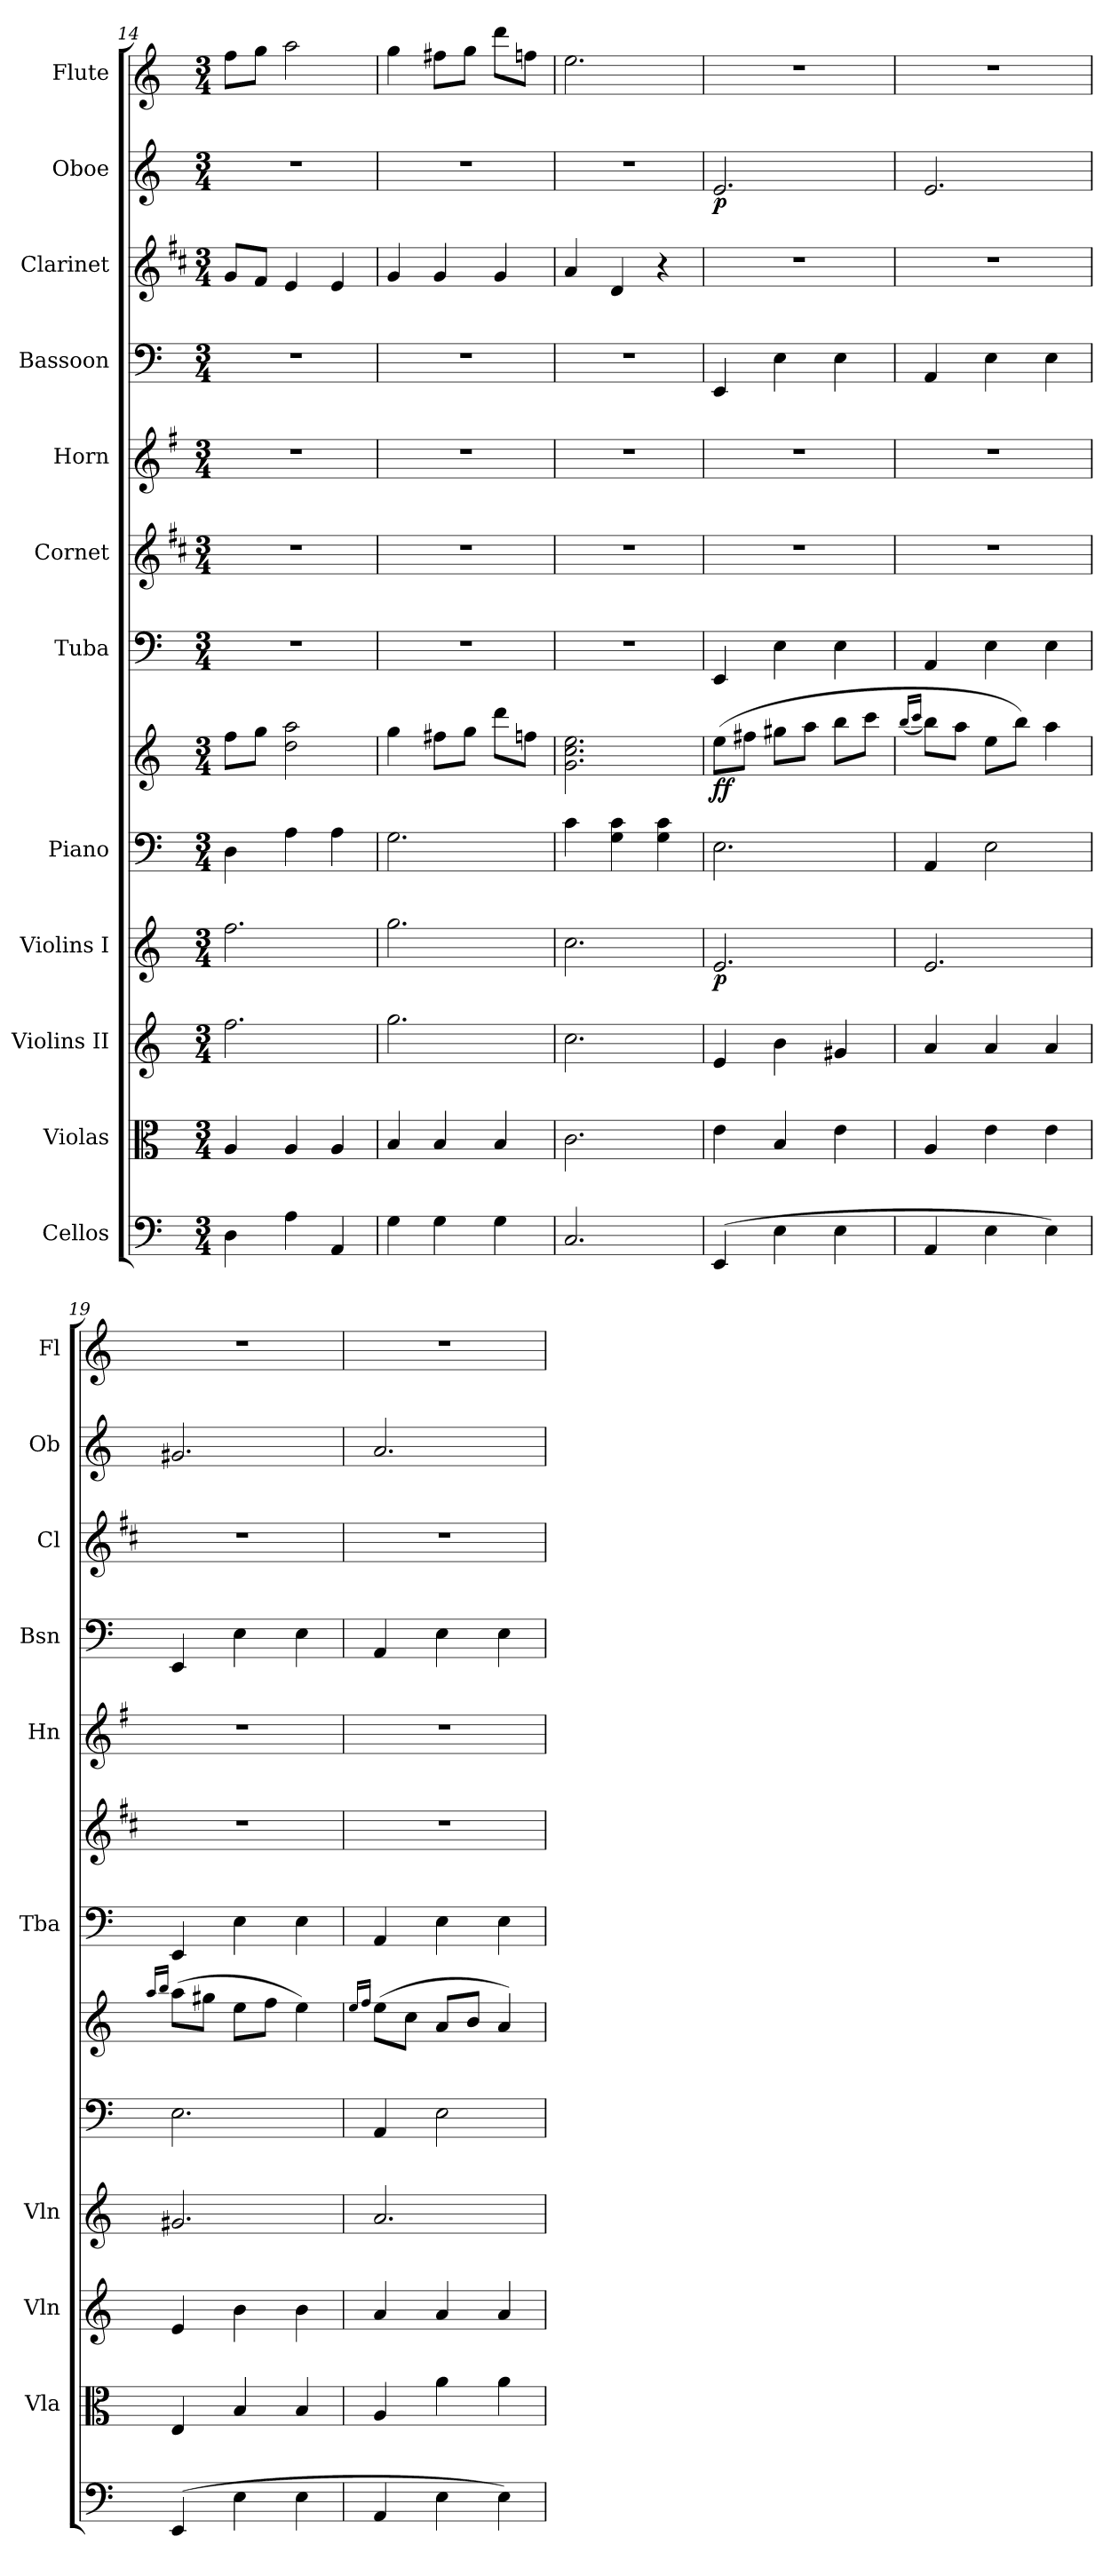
**kern	**kern	**kern	**kern	**dynam	**kern	**kern	**dynam	**kern	**kern	**kern	**kern	**kern	**kern	**dynam	**kern
*part12	*part11	*part10	*part9	*part9	*part8	*part8	*part8	*part7	*part6	*part5	*part4	*part3	*part2	*part2	*part1
*staff13	*staff12	*staff11	*staff10	*staff10	*staff9	*staff8	*staff8/9	*staff7	*staff6	*staff5	*staff4	*staff3	*staff2	*staff2	*staff1
*I"Cellos	*I"Violas	*I"Violins II	*I"Violins I	*	*I"Piano	*	*	*I"Tuba	*I"Cornet	*I"Horn	*I"Bassoon	*I"Clarinet	*I"Oboe	*	*I"Flute
*	*I'Vla	*I'Vln	*I'Vln	*	*	*	*	*I'Tba	*	*I'Hn	*I'Bsn	*I'Cl	*I'Ob	*	*I'Fl
*clefF4	*clefC3	*clefG2	*clefG2	*	*clefF4	*clefG2	*	*clefF4	*clefG2	*clefG2	*clefF4	*clefG2	*clefG2	*	*clefG2
*	*	*	*	*	*	*	*	*	*ITrd1c2	*ITrd4c7	*	*ITrd1c2	*	*	*
*k[]	*k[]	*k[]	*k[]	*	*k[]	*k[]	*	*k[]	*k[]	*k[]	*k[]	*k[]	*k[]	*	*k[]
*M3/4	*M3/4	*M3/4	*M3/4	*	*M3/4	*M3/4	*	*M3/4	*M3/4	*M3/4	*M3/4	*M3/4	*M3/4	*	*M3/4
=14	=14	=14	=14	=14	=14	=14	=14	=14	=14	=14	=14	=14	=14	=14	=14
4D\	4A/	2.ff\	2.ff\	.	4D\	8ff\L	.	2.r	2.r	2.r	2.r	8f/L	2.r	.	8ff\L
.	.	.	.	.	.	8gg\J	.	.	.	.	.	8e/J	.	.	8gg\J
4A\	4A/	.	.	.	4A\	2dd\ 2aa\	.	.	.	.	.	4d/	.	.	2aa\
4AA/	4A/	.	.	.	4A\	.	.	.	.	.	.	4d/	.	.	.
=15	=15	=15	=15	=15	=15	=15	=15	=15	=15	=15	=15	=15	=15	=15	=15
4G\	4B/	2.gg\	2.gg\	.	2.G\	4gg\	.	2.r	2.r	2.r	2.r	4f/	2.r	.	4gg\
4G\	4B/	.	.	.	.	8ff#X\L	.	.	.	.	.	4f/	.	.	8ff#X\L
.	.	.	.	.	.	8gg\J	.	.	.	.	.	.	.	.	8gg\J
4G\	4B/	.	.	.	.	8ddd\L	.	.	.	.	.	4f/	.	.	8ddd\L
.	.	.	.	.	.	8ffn\J	.	.	.	.	.	.	.	.	8ffn\J
=16	=16	=16	=16	=16	=16	=16	=16	=16	=16	=16	=16	=16	=16	=16	=16
2.C/	2.c\	2.cc\	2.cc\	.	4c\	2.g\ 2.cc\ 2.ee\	.	2.r	2.r	2.r	2.r	4g/	2.r	.	2.ee\
.	.	.	.	.	4G\ 4c\	.	.	.	.	.	.	4c/	.	.	.
.	.	.	.	.	4G\ 4c\	.	.	.	.	.	.	4r	.	.	.
=17	=17	=17	=17	=17	=17	=17	=17	=17	=17	=17	=17	=17	=17	=17	=17
!	!	!	!	!LO:DY:b	!	!	!LO:DY:b	!	!	!	!	!	!	!LO:DY:b	!
(4EE/	4e\	4e/	2.e/	p	2.E\	(8ee\L	ff	4EE/	2.r	2.r	4EE/	2.r	2.e/	p	2.r
.	.	.	.	.	.	8ff#X\J	.	.	.	.	.	.	.	.	.
4E\	4B/	4b\	.	.	.	8gg#X\L	.	4E\	.	.	4E\	.	.	.	.
.	.	.	.	.	.	8aa\J	.	.	.	.	.	.	.	.	.
4E\	4e\	4g#X/	.	.	.	8bb\L	.	4E\	.	.	4E\	.	.	.	.
.	.	.	.	.	.	8ccc\J	.	.	.	.	.	.	.	.	.
=18	=18	=18	=18	=18	=18	=18	=18	=18	=18	=18	=18	=18	=18	=18	=18
.	.	.	.	.	.	(16qbb/LL	.	.	.	.	.	.	.	.	.
.	.	.	.	.	.	16qccc/JJ	.	.	.	.	.	.	.	.	.
4AA/	4A/	4a/	2.e/	.	4AA/	8bb\L)	.	4AA/	2.r	2.r	4AA/	2.r	2.e/	.	2.r
.	.	.	.	.	.	8aa\J	.	.	.	.	.	.	.	.	.
4E\	4e\	4a/	.	.	2E\	8ee\L	.	4E\	.	.	4E\	.	.	.	.
.	.	.	.	.	.	8bb\J)	.	.	.	.	.	.	.	.	.
4E\)	4e\	4a/	.	.	.	4aa\	.	4E\	.	.	4E\	.	.	.	.
!!LO:PB:g=z
=19	=19	=19	=19	=19	=19	=19	=19	=19	=19	=19	=19	=19	=19	=19	=19
.	.	.	.	.	.	16qaa/LL	.	.	.	.	.	.	.	.	.
.	.	.	.	.	.	16qbb/JJ	.	.	.	.	.	.	.	.	.
(4EE/	4E/	4e/	2.g#X/	.	2.E\	(8aa\L	.	4EE/	2.r	2.r	4EE/	2.r	2.g#X/	.	2.r
.	.	.	.	.	.	8gg#X\J	.	.	.	.	.	.	.	.	.
4E\	4B/	4b\	.	.	.	8ee\L	.	4E\	.	.	4E\	.	.	.	.
.	.	.	.	.	.	8ff\J	.	.	.	.	.	.	.	.	.
4E\	4B/	4b\	.	.	.	4ee\)	.	4E\	.	.	4E\	.	.	.	.
=20	=20	=20	=20	=20	=20	=20	=20	=20	=20	=20	=20	=20	=20	=20	=20
.	.	.	.	.	.	16qee/LL	.	.	.	.	.	.	.	.	.
.	.	.	.	.	.	16qff/JJ	.	.	.	.	.	.	.	.	.
4AA/	4A/	4a/	2.a/	.	4AA/	(8ee\L	.	4AA/	2.r	2.r	4AA/	2.r	2.a/	.	2.r
.	.	.	.	.	.	8cc\J	.	.	.	.	.	.	.	.	.
4E\	4a\	4a/	.	.	2E\	8a/L	.	4E\	.	.	4E\	.	.	.	.
.	.	.	.	.	.	8b/J	.	.	.	.	.	.	.	.	.
4E\)	4a\	4a/	.	.	.	4a/)	.	4E\	.	.	4E\	.	.	.	.
=	=	=	=	=	=	=	=	=	=	=	=	=	=	=	=
*-	*-	*-	*-	*-	*-	*-	*-	*-	*-	*-	*-	*-	*-	*-	*-
